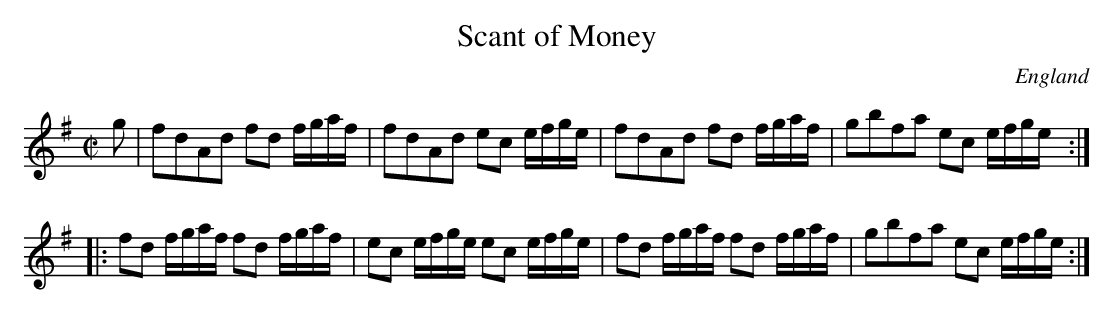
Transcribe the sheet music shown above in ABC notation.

X:1
T:Scant of Money
O:England
M:C|
L:1/16
K:G
g2|f2d2A2d2 f2d2 fgaf|f2d2A2d2 e2c2 efge|\
f2d2A2d2 f2d2 fgaf|g2b2f2a2 e2c2 efge:|
|:f2d2 fgaf f2d2 fgaf|e2c2 efge e2c2 efge|\
f2d2 fgaf f2d2 fgaf|g2b2f2a2 e2c2 efge:|
